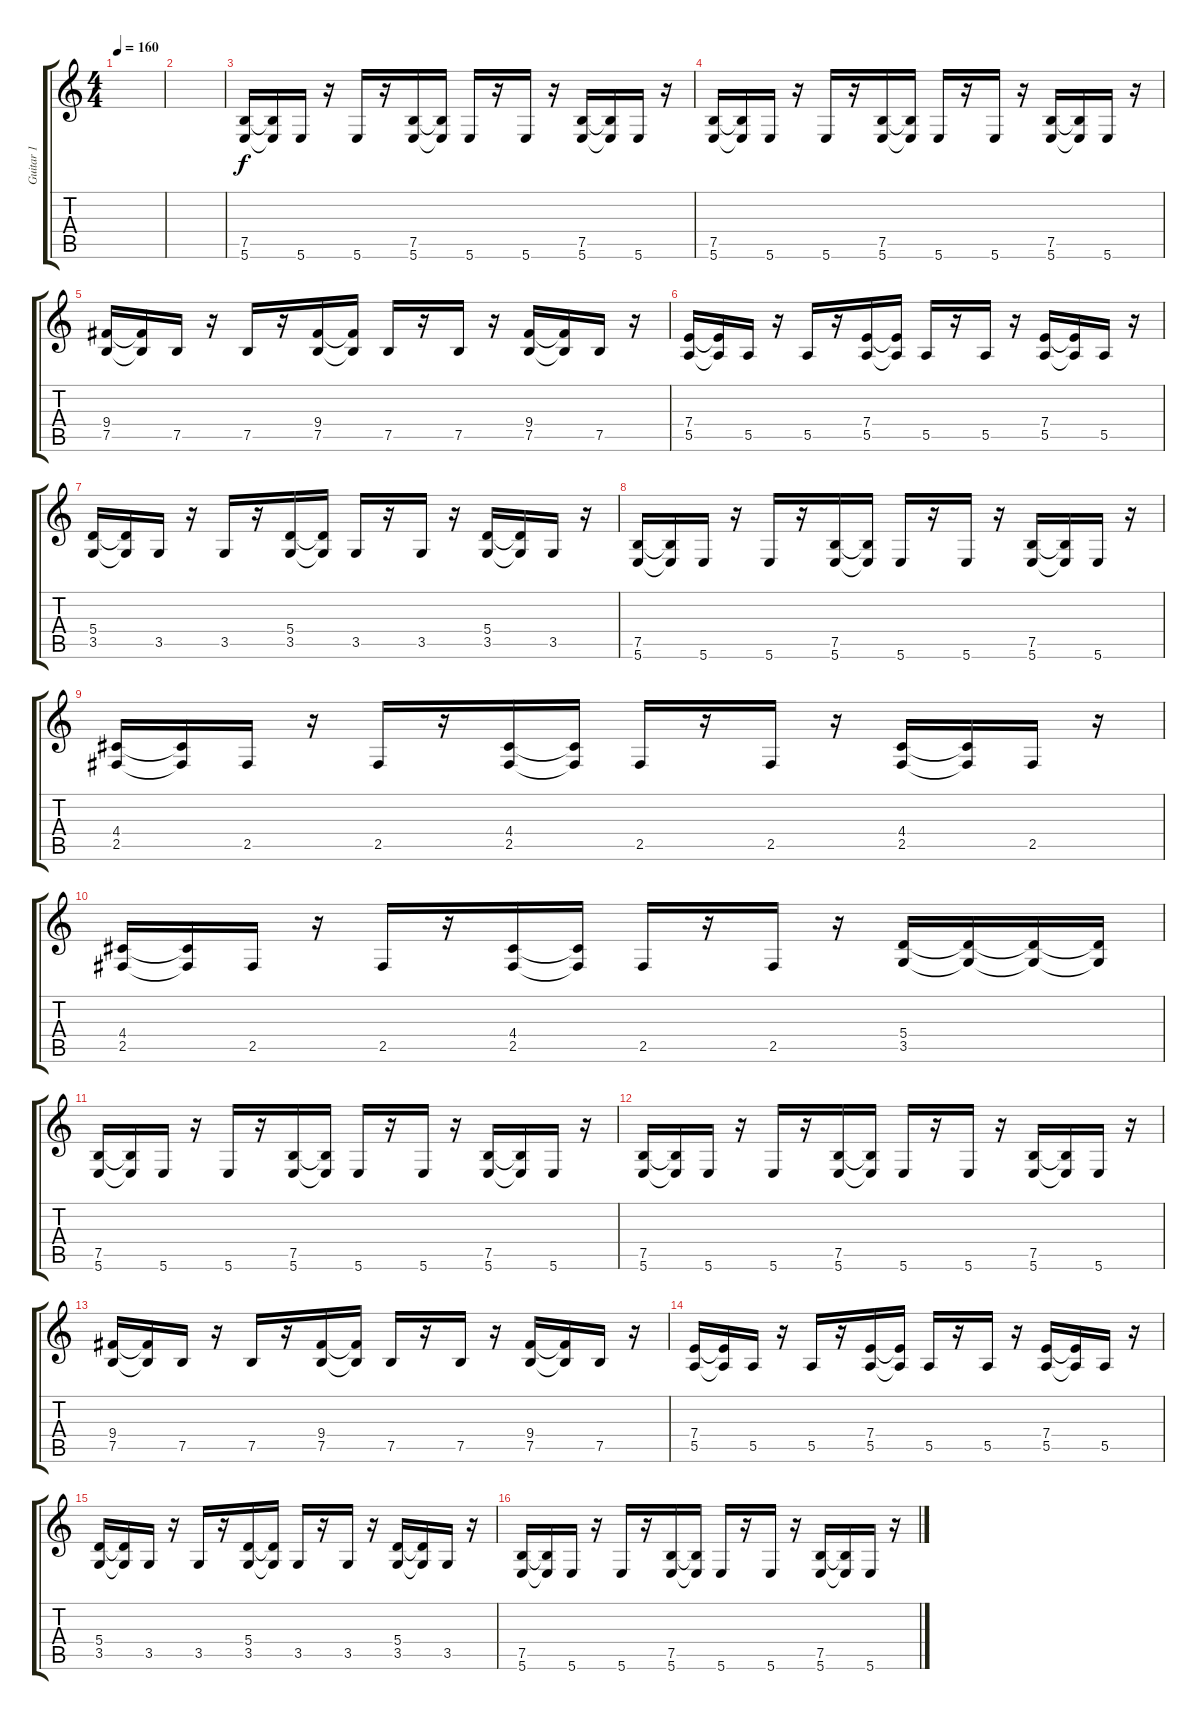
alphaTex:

\track ("Guitar 1" "Guitar 1") {instrument distortionguitar}
\staff {score tabs}
\tuning (B3 G3 D3 A2 E2 B1) {hide}
\ts (4 4)
\tempo 160
\clef g2
\ks c
|
|
(7.5 5.6).16 (7.5{t} 5.6{t}).16 5.6.16 r.16 5.6.16 r.16 (7.5 5.6).16 (7.5{t} 5.6{t}).16 5.6.16 r.16 5.6.16 r.16 (7.5 5.6).16 (7.5{t} 5.6{t}).16 5.6.16 r.16 |
(7.5 5.6).16 (7.5{t} 5.6{t}).16 5.6.16 r.16 5.6.16 r.16 (7.5 5.6).16 (7.5{t} 5.6{t}).16 5.6.16 r.16 5.6.16 r.16 (7.5 5.6).16 (7.5{t} 5.6{t}).16 5.6.16 r.16 |
(9.4 7.5).16 (9.4{t} 7.5{t}).16 7.5.16 r.16 7.5.16 r.16 (9.4 7.5).16 (9.4{t} 7.5{t}).16 7.5.16 r.16 7.5.16 r.16 (9.4 7.5).16 (9.4{t} 7.5{t}).16 7.5.16 r.16 |
(7.4 5.5).16 (7.4{t} 5.5{t}).16 5.5.16 r.16 5.5.16 r.16 (7.4 5.5).16 (7.4{t} 5.5{t}).16 5.5.16 r.16 5.5.16 r.16 (7.4 5.5).16 (7.4{t} 5.5{t}).16 5.5.16 r.16 |
(5.4 3.5).16 (5.4{t} 3.5{t}).16 3.5.16 r.16 3.5.16 r.16 (5.4 3.5).16 (5.4{t} 3.5{t}).16 3.5.16 r.16 3.5.16 r.16 (5.4 3.5).16 (5.4{t} 3.5{t}).16 3.5.16 r.16 |
(7.5 5.6).16 (7.5{t} 5.6{t}).16 5.6.16 r.16 5.6.16 r.16 (7.5 5.6).16 (7.5{t} 5.6{t}).16 5.6.16 r.16 5.6.16 r.16 (7.5 5.6).16 (7.5{t} 5.6{t}).16 5.6.16 r.16 |
(4.4 2.5).16 (4.4{t} 2.5{t}).16 2.5.16 r.16 2.5.16 r.16 (4.4 2.5).16 (4.4{t} 2.5{t}).16 2.5.16 r.16 2.5.16 r.16 (4.4 2.5).16 (4.4{t} 2.5{t}).16 2.5.16 r.16 |
(4.4 2.5).16 (4.4{t} 2.5{t}).16 2.5.16 r.16 2.5.16 r.16 (4.4 2.5).16 (4.4{t} 2.5{t}).16 2.5.16 r.16 2.5.16 r.16 (5.4 3.5).16 (5.4{t} 3.5{t}).16 (5.4{t} 3.5{t}).16 (5.4{t} 3.5{t}).16 |
(7.5 5.6).16 (7.5{t} 5.6{t}).16 5.6.16 r.16 5.6.16 r.16 (7.5 5.6).16 (7.5{t} 5.6{t}).16 5.6.16 r.16 5.6.16 r.16 (7.5 5.6).16 (7.5{t} 5.6{t}).16 5.6.16 r.16 |
(7.5 5.6).16 (7.5{t} 5.6{t}).16 5.6.16 r.16 5.6.16 r.16 (7.5 5.6).16 (7.5{t} 5.6{t}).16 5.6.16 r.16 5.6.16 r.16 (7.5 5.6).16 (7.5{t} 5.6{t}).16 5.6.16 r.16 |
(9.4 7.5).16 (9.4{t} 7.5{t}).16 7.5.16 r.16 7.5.16 r.16 (9.4 7.5).16 (9.4{t} 7.5{t}).16 7.5.16 r.16 7.5.16 r.16 (9.4 7.5).16 (9.4{t} 7.5{t}).16 7.5.16 r.16 |
(7.4 5.5).16 (7.4{t} 5.5{t}).16 5.5.16 r.16 5.5.16 r.16 (7.4 5.5).16 (7.4{t} 5.5{t}).16 5.5.16 r.16 5.5.16 r.16 (7.4 5.5).16 (7.4{t} 5.5{t}).16 5.5.16 r.16 |
(5.4 3.5).16 (5.4{t} 3.5{t}).16 3.5.16 r.16 3.5.16 r.16 (5.4 3.5).16 (5.4{t} 3.5{t}).16 3.5.16 r.16 3.5.16 r.16 (5.4 3.5).16 (5.4{t} 3.5{t}).16 3.5.16 r.16 |
(7.5 5.6).16 (7.5{t} 5.6{t}).16 5.6.16 r.16 5.6.16 r.16 (7.5 5.6).16 (7.5{t} 5.6{t}).16 5.6.16 r.16 5.6.16 r.16 (7.5 5.6).16 (7.5{t} 5.6{t}).16 5.6.16 r.16
